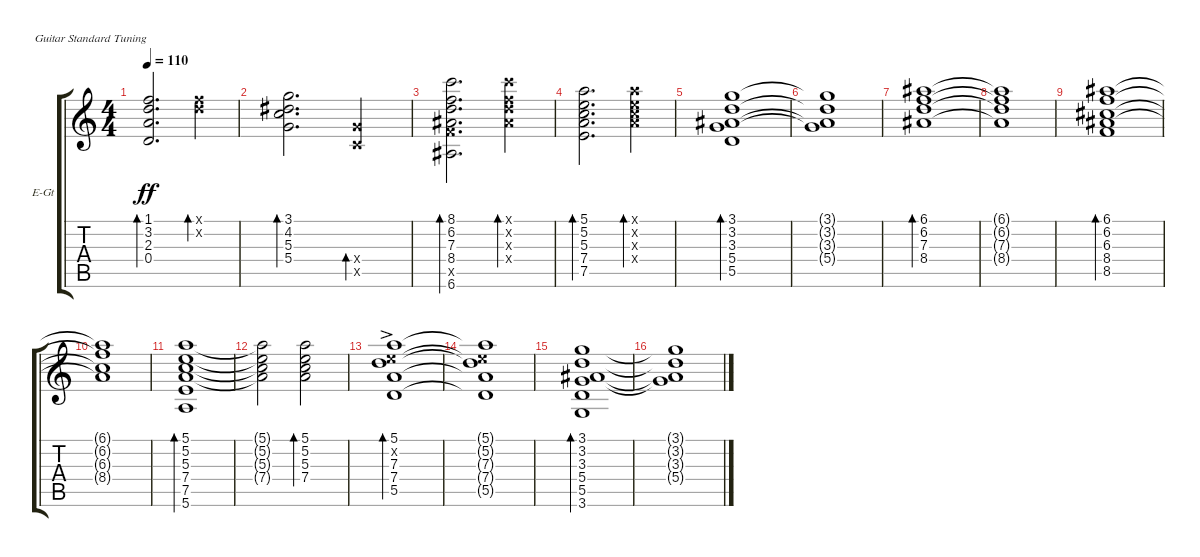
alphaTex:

\defaultSystemsLayout 4
\bracketExtendMode groupsimilarinstruments
\firstSystemTrackNameOrientation horizontal
\otherSystemsTrackNameOrientation horizontal
\track ("Turner" "E-Gt") {instrument electricguitarclean}
\staff {score tabs}
\tuning (E4 B3 G3 D3 A2 E2)
\ts (4 4)
\tempo 110
\clef g2
\ks c
(0.4 2.3 3.2 1.1).2{d bd 178 dy ff} (3.2{x} 1.1{x}).4{bd 52} |
(5.4 5.3 4.2 3.1).2{d bd 178} (3.5{x} 5.4{x}).4{bd 52} |
(8.5{x} 8.4 7.3 6.2 8.1 6.6).2{d bd 178} (8.4{x} 7.3{x} 6.2{x} 8.1{x}).4{bd 52} |
(7.5 7.4 5.3 5.2 5.1).2{d bd 178} (7.4{x} 5.3{x} 5.2{x} 5.1{x}).4{bd 52} |
(5.4 3.3 3.2 3.1 5.5).1{bd 178} |
(3.1{t} 3.2{t} 3.3{t} 5.4{t}).1 |
(8.4 7.3 6.2 6.1).1{bd 178} |
(6.1{t} 6.2{t} 7.3{t} 8.4{t}).1 |
(8.4 6.3 6.2 6.1 8.5).1{bd 178} |
(6.1{t} 6.2{t} 6.3{t} 8.4{t}).1 |
(7.4 5.3 5.2 5.1 7.5 5.6).1{bd 178} |
(5.1{t} 5.2{t} 5.3{t} 7.4{t}).2 (7.4 5.3 5.2 5.1).2{bd 175} |
(7.4 7.3 5.2{x} 5.1 5.5{ac}).1{bd 178} |
(5.1{t} 5.2{x t} 7.3{t} 7.4{t} 5.5{t}).1 |
(5.4 3.3 3.2 3.1 5.5 3.6).1{bd 178} |
(3.1{t} 3.2{t} 3.3{t} 5.4{t}).1
